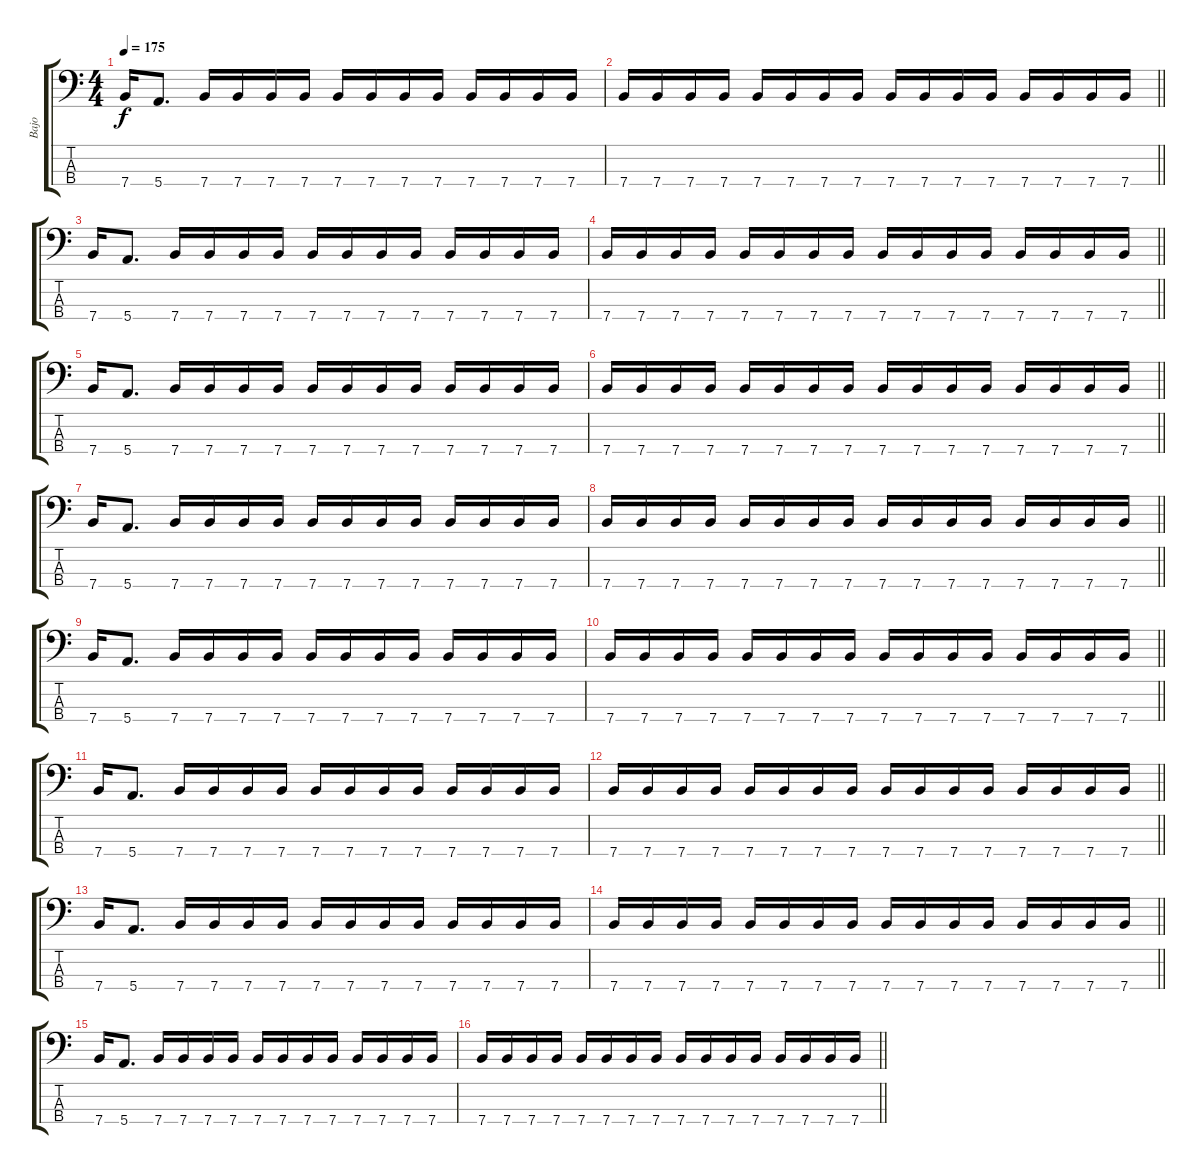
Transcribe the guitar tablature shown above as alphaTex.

\track ("Bajo" "Bajo") {instrument electricbassfinger}
\staff {score tabs}
\tuning (G2 D2 A1 E1) {hide}
\ts (4 4)
\tempo 175
\clef f4
\ks c
7.4.16{dy f} 5.4.8{d} 7.4.16 7.4.16 7.4.16 7.4.16 7.4.16 7.4.16 7.4.16 7.4.16 7.4.16 7.4.16 7.4.16 7.4.16 |
\barLineRight lightlight
7.4.16 7.4.16 7.4.16 7.4.16 7.4.16 7.4.16 7.4.16 7.4.16 7.4.16 7.4.16 7.4.16 7.4.16 7.4.16 7.4.16 7.4.16 7.4.16 |
7.4.16 5.4.8{d} 7.4.16 7.4.16 7.4.16 7.4.16 7.4.16 7.4.16 7.4.16 7.4.16 7.4.16 7.4.16 7.4.16 7.4.16 |
\barLineRight lightlight
7.4.16 7.4.16 7.4.16 7.4.16 7.4.16 7.4.16 7.4.16 7.4.16 7.4.16 7.4.16 7.4.16 7.4.16 7.4.16 7.4.16 7.4.16 7.4.16 |
7.4.16 5.4.8{d} 7.4.16 7.4.16 7.4.16 7.4.16 7.4.16 7.4.16 7.4.16 7.4.16 7.4.16 7.4.16 7.4.16 7.4.16 |
\barLineRight lightlight
7.4.16 7.4.16 7.4.16 7.4.16 7.4.16 7.4.16 7.4.16 7.4.16 7.4.16 7.4.16 7.4.16 7.4.16 7.4.16 7.4.16 7.4.16 7.4.16 |
7.4.16 5.4.8{d} 7.4.16 7.4.16 7.4.16 7.4.16 7.4.16 7.4.16 7.4.16 7.4.16 7.4.16 7.4.16 7.4.16 7.4.16 |
\barLineRight lightlight
7.4.16 7.4.16 7.4.16 7.4.16 7.4.16 7.4.16 7.4.16 7.4.16 7.4.16 7.4.16 7.4.16 7.4.16 7.4.16 7.4.16 7.4.16 7.4.16 |
7.4.16 5.4.8{d} 7.4.16 7.4.16 7.4.16 7.4.16 7.4.16 7.4.16 7.4.16 7.4.16 7.4.16 7.4.16 7.4.16 7.4.16 |
\barLineRight lightlight
7.4.16 7.4.16 7.4.16 7.4.16 7.4.16 7.4.16 7.4.16 7.4.16 7.4.16 7.4.16 7.4.16 7.4.16 7.4.16 7.4.16 7.4.16 7.4.16 |
7.4.16 5.4.8{d} 7.4.16 7.4.16 7.4.16 7.4.16 7.4.16 7.4.16 7.4.16 7.4.16 7.4.16 7.4.16 7.4.16 7.4.16 |
\barLineRight lightlight
7.4.16 7.4.16 7.4.16 7.4.16 7.4.16 7.4.16 7.4.16 7.4.16 7.4.16 7.4.16 7.4.16 7.4.16 7.4.16 7.4.16 7.4.16 7.4.16 |
7.4.16 5.4.8{d} 7.4.16 7.4.16 7.4.16 7.4.16 7.4.16 7.4.16 7.4.16 7.4.16 7.4.16 7.4.16 7.4.16 7.4.16 |
\barLineRight lightlight
7.4.16 7.4.16 7.4.16 7.4.16 7.4.16 7.4.16 7.4.16 7.4.16 7.4.16 7.4.16 7.4.16 7.4.16 7.4.16 7.4.16 7.4.16 7.4.16 |
7.4.16 5.4.8{d} 7.4.16 7.4.16 7.4.16 7.4.16 7.4.16 7.4.16 7.4.16 7.4.16 7.4.16 7.4.16 7.4.16 7.4.16 |
\barLineRight lightlight
7.4.16 7.4.16 7.4.16 7.4.16 7.4.16 7.4.16 7.4.16 7.4.16 7.4.16 7.4.16 7.4.16 7.4.16 7.4.16 7.4.16 7.4.16 7.4.16
